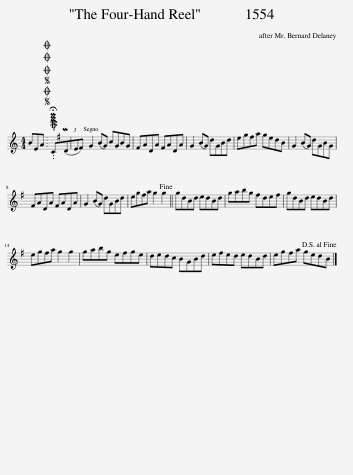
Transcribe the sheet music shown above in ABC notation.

X:1
L:1/8
M:4/4
I:linebreak $
K:C
V:1 treble
V:1
 BEA |SOSOOO .!fermata!PMTuC(3(MDE^F) | G2 (BG) cGBG | ^FADA FADA | G2 (BG) dGBd | %5
 eg^fa gedB | G2 (BG) dGBG |$ ^FADA FADA | G2 (BG) dGBd | eg^fa g2 g2!fine! || %10
 gdBd edBd | gabg ^fdef | gdBd edBd |$ eg^fa g2 g2 | gabg e^fge | %15
 dedc BGBd | e^fed edBd | eg^fa gedB!D.S.! |] %18
